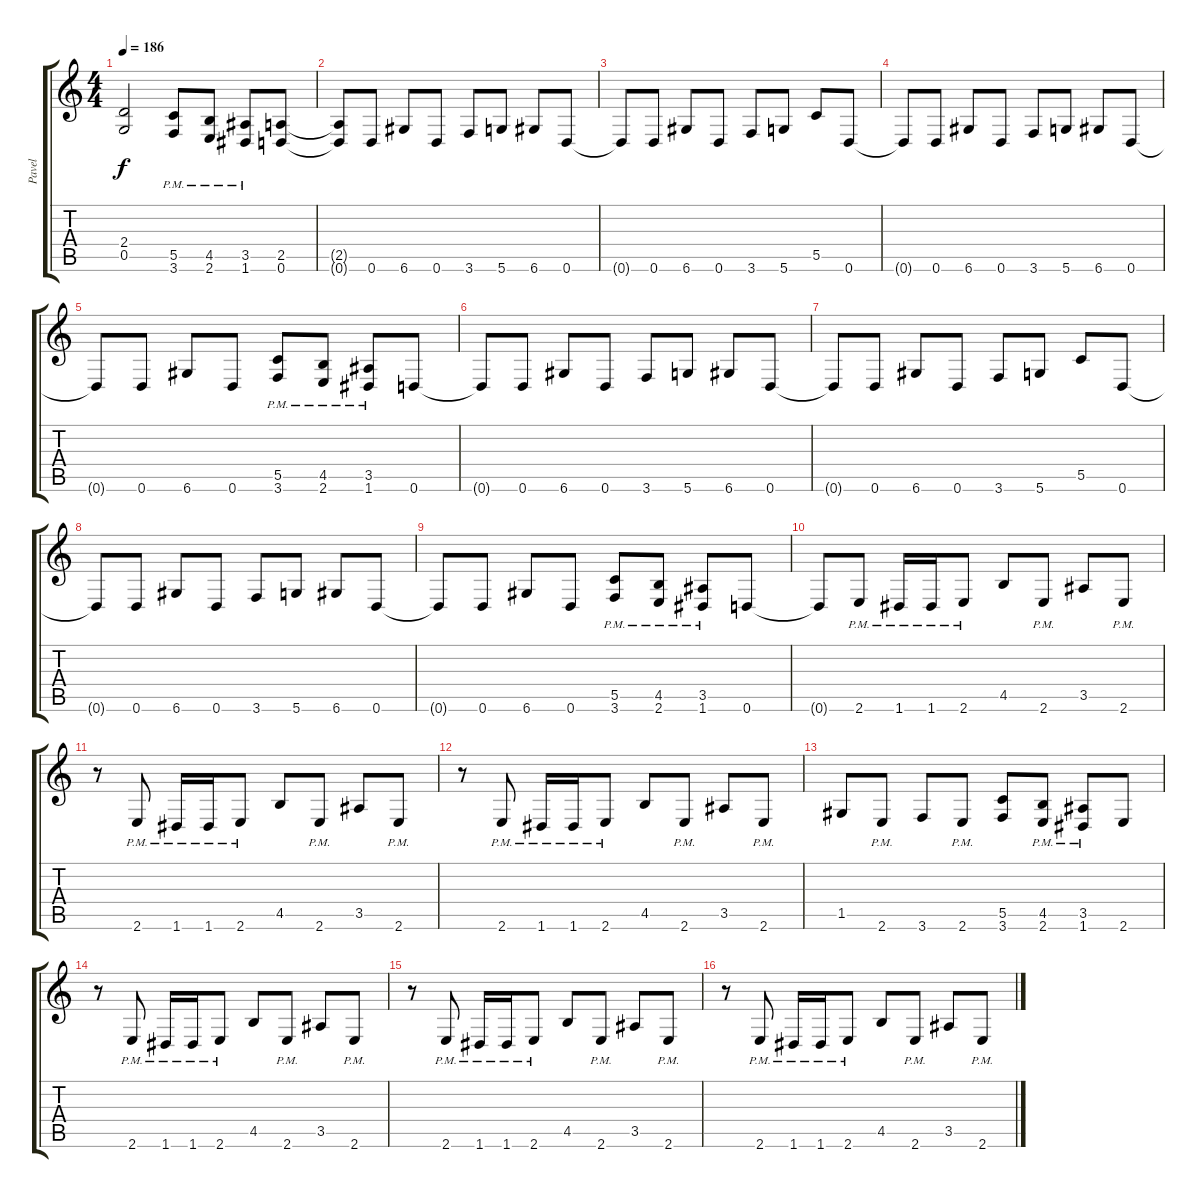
\track ("Pavel" "Pavel") {instrument overdrivenguitar}
\staff {score tabs}
\tuning (D4 A3 F3 C3 G2 D2) {hide}
\ts (4 4)
\tempo 186
\clef g2
\ks c
(2.4{t} 0.5{t}).2{dy f} (5.5{pm} 3.6{pm}).8 (4.5{pm} 2.6{pm}).8 (3.5{pm} 1.6{pm}).8 (2.5 0.6).8 |
(2.5{t} 0.6{t}).8 0.6.8 6.6.8 0.6.8 3.6.8 5.6.8 6.6.8 0.6.8 |
0.6{t}.8 0.6.8 6.6.8 0.6.8 3.6.8 5.6.8 5.5.8 0.6.8 |
0.6{t}.8 0.6.8 6.6.8 0.6.8 3.6.8 5.6.8 6.6.8 0.6.8 |
0.6{t}.8 0.6.8 6.6.8 0.6.8 (5.5{pm} 3.6{pm}).8 (4.5{pm} 2.6{pm}).8 (3.5{pm} 1.6{pm}).8 0.6.8 |
0.6{t}.8 0.6.8 6.6.8 0.6.8 3.6.8 5.6.8 6.6.8 0.6.8 |
0.6{t}.8 0.6.8 6.6.8 0.6.8 3.6.8 5.6.8 5.5.8 0.6.8 |
0.6{t}.8 0.6.8 6.6.8 0.6.8 3.6.8 5.6.8 6.6.8 0.6.8 |
0.6{t}.8 0.6.8 6.6.8 0.6.8 (5.5{pm} 3.6{pm}).8 (4.5{pm} 2.6{pm}).8 (3.5{pm} 1.6{pm}).8 0.6.8 |
0.6{t}.8 2.6{pm}.8 1.6{pm}.16 1.6{pm}.16 2.6{pm}.8 4.5.8 2.6{pm}.8 3.5.8 2.6{pm}.8 |
r.8 2.6{pm}.8 1.6{pm}.16 1.6{pm}.16 2.6{pm}.8 4.5.8 2.6{pm}.8 3.5.8 2.6{pm}.8 |
r.8 2.6{pm}.8 1.6{pm}.16 1.6{pm}.16 2.6{pm}.8 4.5.8 2.6{pm}.8 3.5.8 2.6{pm}.8 |
1.5.8 2.6{pm}.8 3.6.8 2.6{pm}.8 (5.5 3.6).8 (4.5{pm} 2.6{pm}).8 (3.5{pm} 1.6{pm}).8 2.6.8 |
r.8 2.6{pm}.8 1.6{pm}.16 1.6{pm}.16 2.6{pm}.8 4.5.8 2.6{pm}.8 3.5.8 2.6{pm}.8 |
r.8 2.6{pm}.8 1.6{pm}.16 1.6{pm}.16 2.6{pm}.8 4.5.8 2.6{pm}.8 3.5.8 2.6{pm}.8 |
r.8 2.6{pm}.8 1.6{pm}.16 1.6{pm}.16 2.6{pm}.8 4.5.8 2.6{pm}.8 3.5.8 2.6{pm}.8
